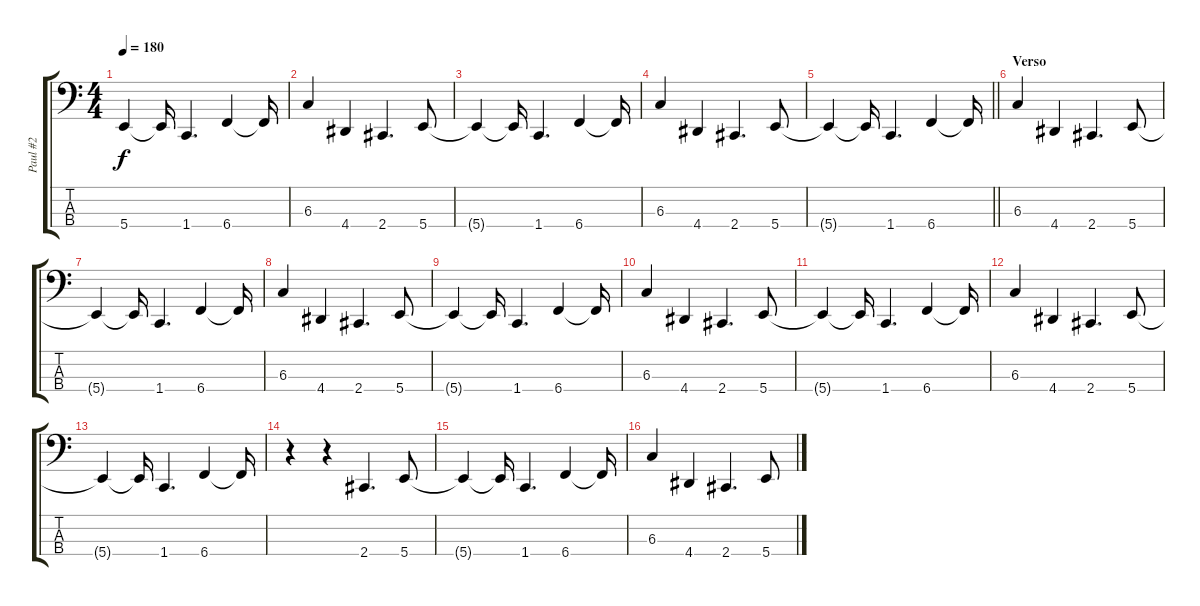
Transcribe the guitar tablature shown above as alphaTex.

\track ("Paul #2" "Paul #2") {instrument electricbasspick}
\staff {score tabs}
\tuning (E2 B1 Gb1 B0) {hide}
\ts (4 4)
\tempo 180
\clef f4
\ks c
5.4{t}.4{dy f} 5.4{t}.16 1.4.4{d} 6.4.4 6.4{t}.16 |
6.3.4 4.4.4 2.4.4{d} 5.4.8 |
5.4{t}.4 5.4{t}.16 1.4.4{d} 6.4.4 6.4{t}.16 |
6.3.4 4.4.4 2.4.4{d} 5.4.8 |
\barLineRight lightlight
5.4{t}.4 5.4{t}.16 1.4.4{d} 6.4.4 6.4{t}.16 |
\section ("" "Verso")
6.3.4 4.4.4 2.4.4{d} 5.4.8 |
5.4{t}.4 5.4{t}.16 1.4.4{d} 6.4.4 6.4{t}.16 |
6.3.4 4.4.4 2.4.4{d} 5.4.8 |
5.4{t}.4 5.4{t}.16 1.4.4{d} 6.4.4 6.4{t}.16 |
6.3.4 4.4.4 2.4.4{d} 5.4.8 |
5.4{t}.4 5.4{t}.16 1.4.4{d} 6.4.4 6.4{t}.16 |
6.3.4 4.4.4 2.4.4{d} 5.4.8 |
5.4{t}.4 5.4{t}.16 1.4.4{d} 6.4.4 6.4{t}.16 |
r.4 r.4 2.4.4{d} 5.4.8 |
5.4{t}.4 5.4{t}.16 1.4.4{d} 6.4.4 6.4{t}.16 |
6.3.4 4.4.4 2.4.4{d} 5.4.8
